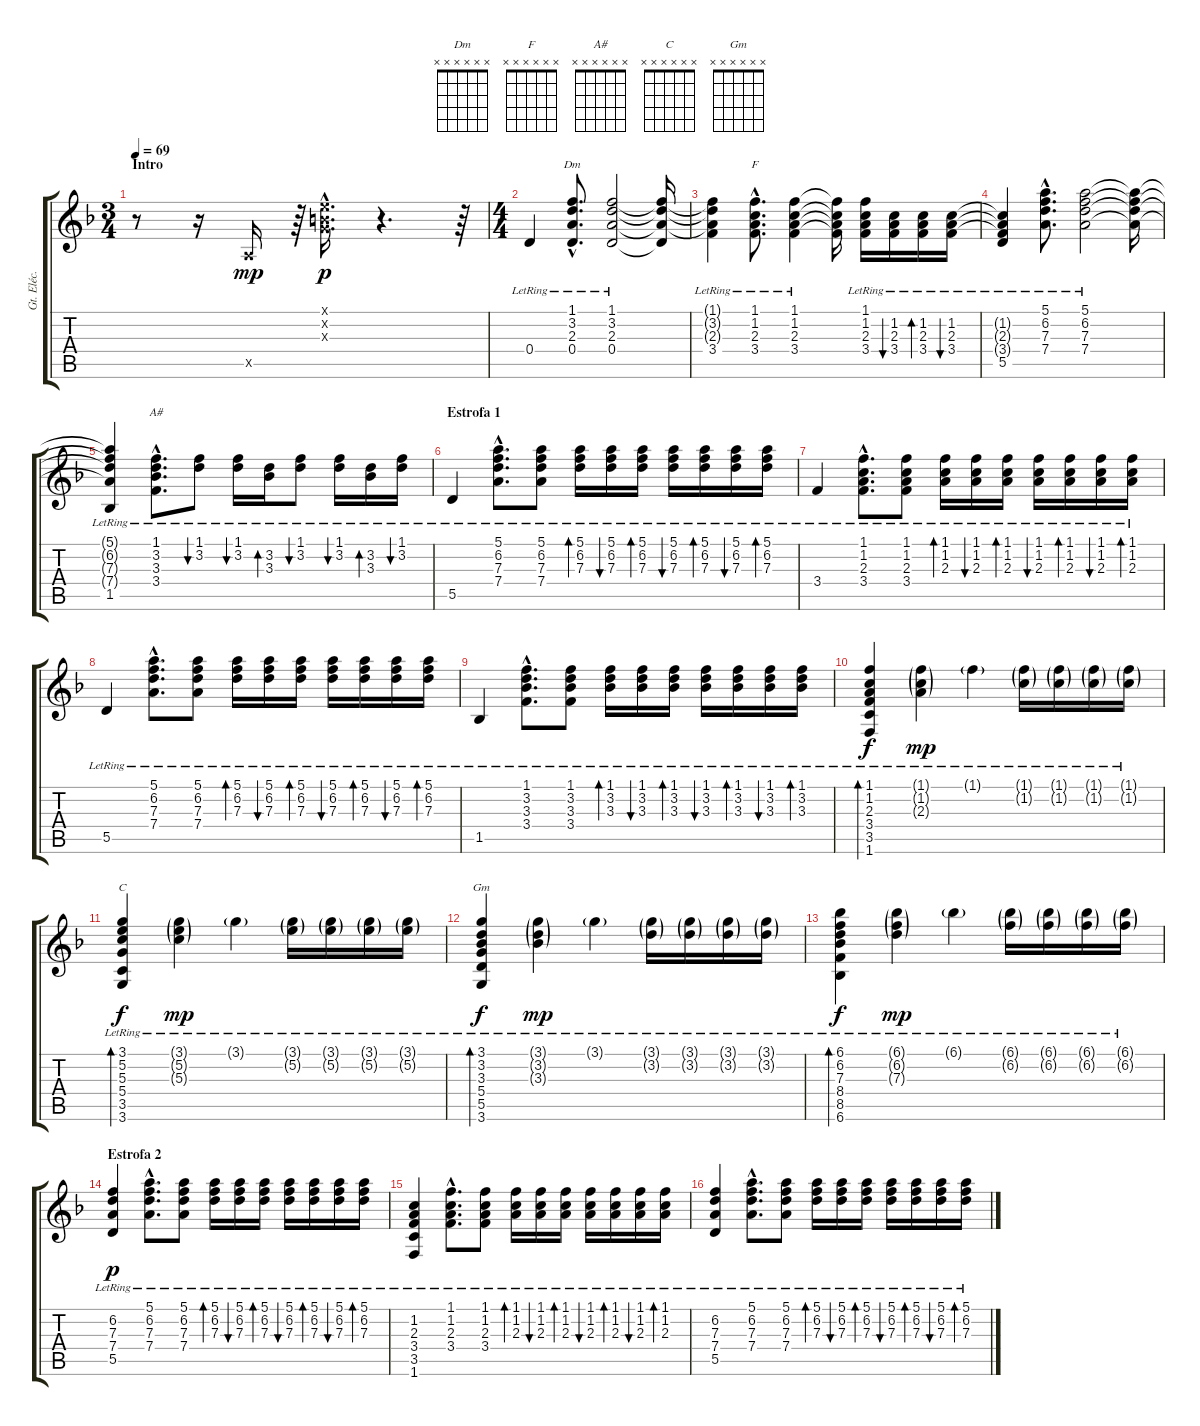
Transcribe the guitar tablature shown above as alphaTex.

\track ("Gt. Eléc. Rítmica" "Gt. Eléc. ") {instrument electricguitarjazz}
\staff {score tabs}
\tuning (E4 B3 G3 D3 A2 E2) {hide}
\chord ("Dm" x x x x x x)
\chord ("F" x x x x x x)
\chord ("A#" x x x x x x)
\chord ("C" x x x x x x)
\chord ("Gm" x x x x x x)
\ts (3 4)
\section ("" "Intro")
\tempo 69
\clef g2
\ks dminor
r.8{dy mp instrument electricguitarjazz} r.16 0.5{x}.16 r.64 (0.1{hac x} 0.2{hac x} 0.3{hac x}).16{d dy p} r.4{d} r.64 |
\ts (4 4)
0.4{lr}.4 (1.1{hac lr} 3.2{hac lr} 2.3{hac lr} 0.4{hac lr}).8{d ch "Dm"} (1.1{lr} 3.2{lr} 2.3{lr} 0.4{lr}).2 (1.1{t} 3.2{t} 2.3{t} 0.4{t}).16 |
(1.1{t} 3.2{t} 2.3{t} 3.4{lr}).4 (1.1{hac lr} 1.2{hac lr} 2.3{hac lr} 3.4{hac lr}).8{d ch "F"} (1.1{lr} 1.2{lr} 2.3{lr} 3.4{lr}).4 (1.1{t} 1.2{t} 2.3{t} 3.4{t}).16 (1.1{lr} 1.2{lr} 2.3{lr} 3.4{lr}).16 (1.2{lr} 2.3{lr} 3.4{lr}).16{bu 30} (1.2{lr} 2.3{lr} 3.4{lr}).16{bd 30} (1.2{lr} 2.3{lr} 3.4{lr}).16{bu 30} |
(1.2{t} 2.3{t} 3.4{t} 5.5{lr}).4 (5.1{hac lr} 6.2{hac lr} 7.3{hac lr} 7.4{hac lr}).8{d} (5.1{lr} 6.2{lr} 7.3{lr} 7.4{lr}).2 (5.1{t} 6.2{t} 7.3{t} 7.4{t}).16 |
(5.1{t} 6.2{t} 7.3{t} 7.4{t} 1.5{lr}).4 (1.1{hac lr} 3.2{hac lr} 3.3{hac lr} 3.4{hac lr}).8{d ch "A#"} (1.1{lr} 3.2{lr}).8{bu 30} (1.1{lr} 3.2{lr}).16{bu 30} (3.2{lr} 3.3{lr}).16{bd 30} (1.1{lr} 3.2{lr}).8{bu 30} (1.1{lr} 3.2{lr}).16{bu 30} (3.2{lr} 3.3{lr}).16{bd 30} (1.1{lr} 3.2{lr}).16{bu 30} |
\section ("" "Estrofa 1")
5.5{lr}.4 (5.1{hac lr} 6.2{hac lr} 7.3{hac lr} 7.4{hac lr}).8{d} (5.1{lr} 6.2{lr} 7.3{lr} 7.4{lr}).8 (5.1{lr} 6.2{lr} 7.3{lr}).16{bd 30} (5.1{lr} 6.2{lr} 7.3{lr}).16{bu 30} (5.1{lr} 6.2{lr} 7.3{lr}).16{bd 30} (5.1{lr} 6.2{lr} 7.3{lr}).16{bu 30} (5.1{lr} 6.2{lr} 7.3{lr}).16{bd 30} (5.1{lr} 6.2{lr} 7.3{lr}).16{bu 30} (5.1{lr} 6.2{lr} 7.3{lr}).16{bd 30} |
3.4{lr}.4 (1.1{hac lr} 1.2{hac lr} 2.3{hac lr} 3.4{hac lr}).8{d} (1.1{lr} 1.2{lr} 2.3{lr} 3.4{lr}).8 (1.1{lr} 1.2{lr} 2.3{lr}).16{bd 30} (1.1{lr} 1.2{lr} 2.3{lr}).16{bu 30} (1.1{lr} 1.2{lr} 2.3{lr}).16{bd 30} (1.1{lr} 1.2{lr} 2.3{lr}).16{bu 30} (1.1{lr} 1.2{lr} 2.3{lr}).16{bd 30} (1.1{lr} 1.2{lr} 2.3{lr}).16{bu 30} (1.1{lr} 1.2{lr} 2.3{lr}).16{bd 30} |
5.5{lr}.4 (5.1{hac lr} 6.2{hac lr} 7.3{hac lr} 7.4{hac lr}).8{d} (5.1{lr} 6.2{lr} 7.3{lr} 7.4{lr}).8 (5.1{lr} 6.2{lr} 7.3{lr}).16{bd 30} (5.1{lr} 6.2{lr} 7.3{lr}).16{bu 30} (5.1{lr} 6.2{lr} 7.3{lr}).16{bd 30} (5.1{lr} 6.2{lr} 7.3{lr}).16{bu 30} (5.1{lr} 6.2{lr} 7.3{lr}).16{bd 30} (5.1{lr} 6.2{lr} 7.3{lr}).16{bu 30} (5.1{lr} 6.2{lr} 7.3{lr}).16{bd 30} |
1.5{lr}.4 (1.1{hac lr} 3.2{hac lr} 3.3{hac lr} 3.4{hac lr}).8{d} (1.1{lr} 3.2{lr} 3.3{lr} 3.4{lr}).8 (1.1{lr} 3.2{lr} 3.3{lr}).16{bd 30} (1.1{lr} 3.2{lr} 3.3{lr}).16{bu 30} (1.1{lr} 3.2{lr} 3.3{lr}).16{bd 30} (1.1{lr} 3.2{lr} 3.3{lr}).16{bu 30} (1.1{lr} 3.2{lr} 3.3{lr}).16{bd 30} (1.1{lr} 3.2{lr} 3.3{lr}).16{bu 30} (1.1{lr} 3.2{lr} 3.3{lr}).16{bd 30} |
(1.1{lr} 1.2{lr} 2.3{lr} 3.4{lr} 3.5{lr} 1.6{lr}).4{bd 60 dy f} (1.1{g lr} 1.2{g lr} 2.3{g lr}).4{dy mp} 1.1{g lr}.4 (1.1{g lr} 1.2{g lr}).16 (1.1{g lr} 1.2{g lr}).16 (1.1{g lr} 1.2{g lr}).16 (1.1{g lr} 1.2{g lr}).16 |
(3.1{lr} 5.2{lr} 5.3{lr} 5.4{lr} 3.5{lr} 3.6{lr}).4{bd 60 ch "C" dy f} (3.1{g lr} 5.2{g lr} 5.3{g lr}).4{dy mp} 3.1{g lr}.4 (3.1{g lr} 5.2{g lr}).16 (3.1{g lr} 5.2{g lr}).16 (3.1{g lr} 5.2{g lr}).16 (3.1{g lr} 5.2{g lr}).16 |
(3.1{lr} 3.2{lr} 3.3{lr} 5.4{lr} 5.5{lr} 3.6{lr}).4{bd 60 ch "Gm" dy f} (3.1{g lr} 3.2{g lr} 3.3{g lr}).4{dy mp} 3.1{g lr}.4 (3.1{g lr} 3.2{g lr}).16 (3.1{g lr} 3.2{g lr}).16 (3.1{g lr} 3.2{g lr}).16 (3.1{g lr} 3.2{g lr}).16 |
(6.1{lr} 6.2{lr} 7.3{lr} 8.4{lr} 8.5{lr} 6.6{lr}).4{bd 60 dy f} (6.1{g lr} 6.2{g lr} 7.3{g lr}).4{dy mp} 6.1{g lr}.4 (6.1{g lr} 6.2{g lr}).16 (6.1{g lr} 6.2{g lr}).16 (6.1{g lr} 6.2{g lr}).16 (6.1{g lr} 6.2{g lr}).16 |
\section ("" "Estrofa 2")
(6.2{lr} 7.3{lr} 7.4{lr} 5.5{lr}).4{dy p} (5.1{hac lr} 6.2{hac lr} 7.3{hac lr} 7.4{hac lr}).8{d} (5.1{lr} 6.2{lr} 7.3{lr} 7.4{lr}).8 (5.1{lr} 6.2{lr} 7.3{lr}).16{bd 30} (5.1{lr} 6.2{lr} 7.3{lr}).16{bu 30} (5.1{lr} 6.2{lr} 7.3{lr}).16{bd 30} (5.1{lr} 6.2{lr} 7.3{lr}).16{bu 30} (5.1{lr} 6.2{lr} 7.3{lr}).16{bd 30} (5.1{lr} 6.2{lr} 7.3{lr}).16{bu 30} (5.1{lr} 6.2{lr} 7.3{lr}).16{bd 30} |
(1.2{lr} 2.3{lr} 3.4{lr} 3.5{lr} 1.6{lr}).4 (1.1{hac lr} 1.2{hac lr} 2.3{hac lr} 3.4{hac lr}).8{d} (1.1{lr} 1.2{lr} 2.3{lr} 3.4{lr}).8 (1.1{lr} 1.2{lr} 2.3{lr}).16{bd 30} (1.1{lr} 1.2{lr} 2.3{lr}).16{bu 30} (1.1{lr} 1.2{lr} 2.3{lr}).16{bd 30} (1.1{lr} 1.2{lr} 2.3{lr}).16{bu 30} (1.1{lr} 1.2{lr} 2.3{lr}).16{bd 30} (1.1{lr} 1.2{lr} 2.3{lr}).16{bu 30} (1.1{lr} 1.2{lr} 2.3{lr}).16{bd 30} |
(6.2{lr} 7.3{lr} 7.4{lr} 5.5{lr}).4 (5.1{hac lr} 6.2{hac lr} 7.3{hac lr} 7.4{hac lr}).8{d} (5.1{lr} 6.2{lr} 7.3{lr} 7.4{lr}).8 (5.1{lr} 6.2{lr} 7.3{lr}).16{bd 30} (5.1{lr} 6.2{lr} 7.3{lr}).16{bu 30} (5.1{lr} 6.2{lr} 7.3{lr}).16{bd 30} (5.1{lr} 6.2{lr} 7.3{lr}).16{bu 30} (5.1{lr} 6.2{lr} 7.3{lr}).16{bd 30} (5.1{lr} 6.2{lr} 7.3{lr}).16{bu 30} (5.1{lr} 6.2{lr} 7.3{lr}).16{bd 30}
